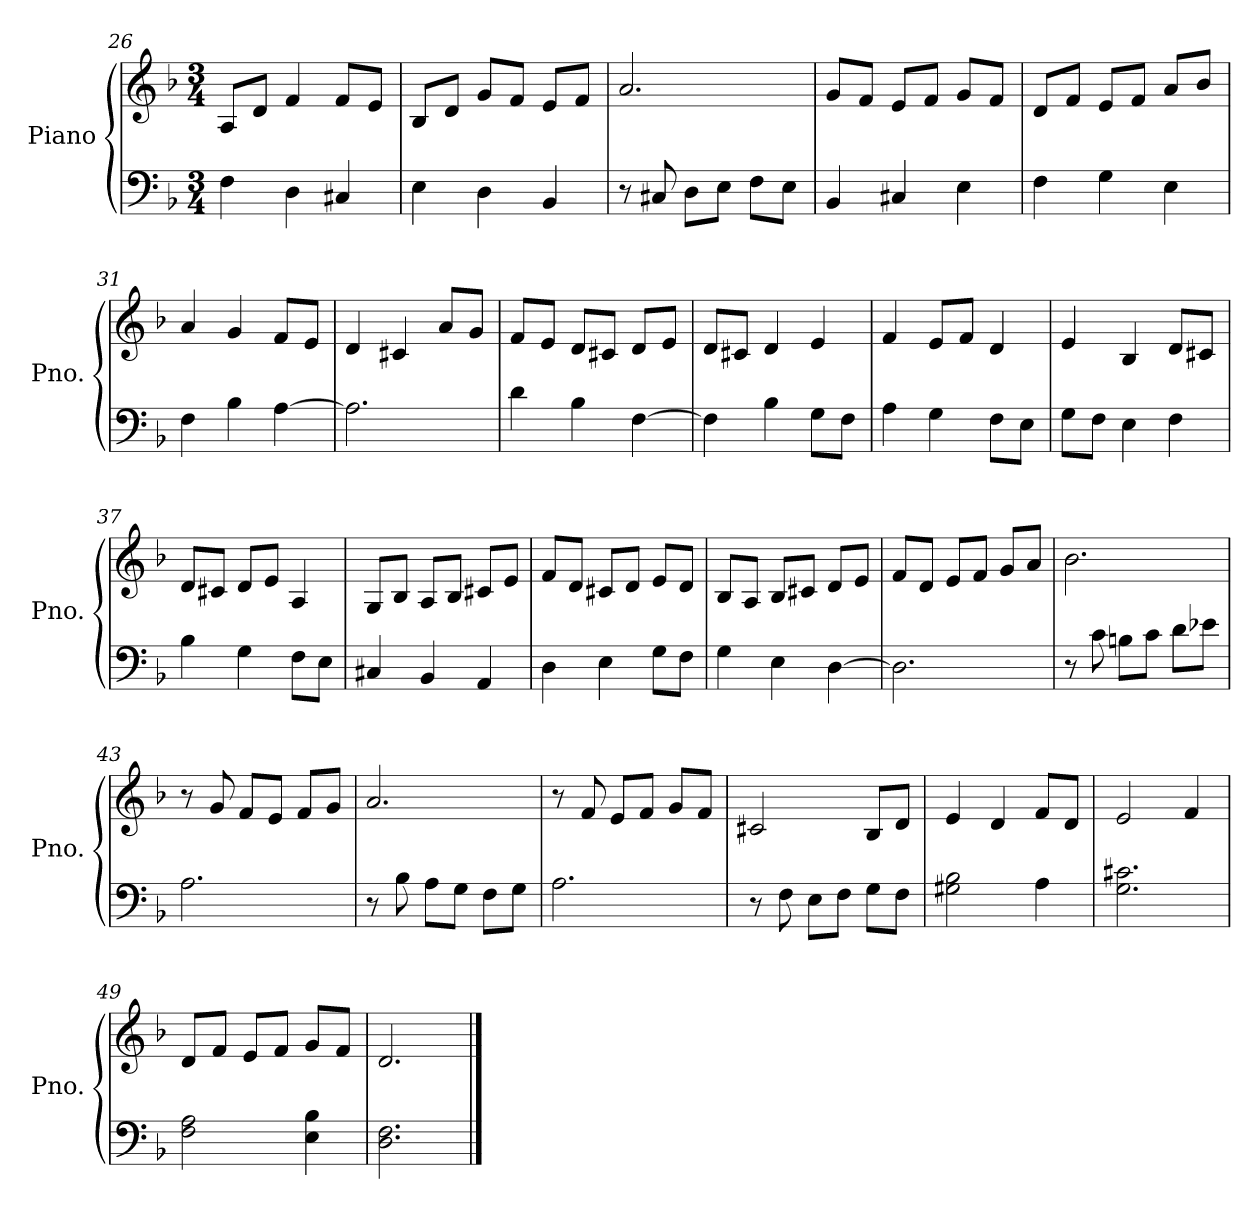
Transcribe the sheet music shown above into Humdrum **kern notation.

**kern	**kern
*part1	*part1
*staff2	*staff1
*I"Piano	*
*I'Pno.	*
*clefF4	*clefG2
*k[b-]	*k[b-]
*M3/4	*M3/4
=26	=26
4F\	8A/L
.	8d/J
4D\	4f/
4C#X/	8f/L
.	8e/J
=27	=27
4E\	8B-/L
.	8d/J
4D\	8g/L
.	8f/J
4BB-/	8e/L
.	8f/J
=28	=28
8r	2.a/
8C#X/	.
8D\L	.
8E\J	.
8F\L	.
8E\J	.
=29	=29
4BB-/	8g/L
.	8f/J
4C#X/	8e/L
.	8f/J
4E\	8g/L
.	8f/J
=30	=30
4F\	8d/L
.	8f/J
4G\	8e/L
.	8f/J
4E\	8a/L
.	8b-/J
=31	=31
4F\	4a/
4B-\	4g/
[4A\	8f/L
.	8e/J
!!LO:PB:g=z
=32	=32
2.A\]	4d/
.	4c#X/
.	8a/L
.	8g/J
=33	=33
4d\	8f/L
.	8e/J
4B-\	8d/L
.	8c#X/J
[4F\	8d/L
.	8e/J
=34	=34
4F\]	8d/L
.	8c#X/J
4B-\	4d/
8G\L	4e/
8F\J	.
=35	=35
4A\	4f/
4G\	8e/L
.	8f/J
8F\L	4d/
8E\J	.
=36	=36
8G\L	4e/
8F\J	.
4E\	4B-/
4F\	8d/L
.	8c#X/J
=37	=37
4B-\	8d/L
.	8c#X/J
4G\	8d/L
.	8e/J
8F\L	4A/
8E\J	.
!!LO:LB:g=z
=38	=38
4C#X/	8G/L
.	8B-/J
4BB-/	8A/L
.	8B-/J
4AA/	8c#X/L
.	8e/J
=39	=39
4D\	8f/L
.	8d/J
4E\	8c#X/L
.	8d/J
8G\L	8e/L
8F\J	8d/J
=40	=40
4G\	8B-/L
.	8A/J
4E\	8B-/L
.	8c#X/J
[4D\	8d/L
.	8e/J
=41	=41
2.D\]	8f/L
.	8d/J
.	8e/L
.	8f/J
.	8g/L
.	8a/J
=42	=42
8r	2.b-\
8c\	.
8Bn\L	.
8c\J	.
8d\L	.
8e-X\J	.
!!LO:LB:g=z
=43	=43
2.A\	8r
.	8g/
.	8f/L
.	8e/J
.	8f/L
.	8g/J
=44	=44
8r	2.a/
8B-\	.
8A\L	.
8G\J	.
8F\L	.
8G\J	.
=45	=45
2.A\	8r
.	8f/
.	8e/L
.	8f/J
.	8g/L
.	8f/J
=46	=46
8r	2c#X/
8F\	.
8E\L	.
8F\J	.
8G\L	8B-/L
8F\J	8d/J
!!LO:LB:g=z
=47	=47
2G#X\ 2B-\	4e/
.	4d/
4A\	8f/L
.	8d/J
=48	=48
2.G\ 2.c#X\	2e/
.	4f/
=49	=49
2F\ 2A\	8d/L
.	8f/J
.	8e/L
.	8f/J
4E\ 4B-\	8g/L
.	8f/J
=50	=50
2.D\ 2.F\	2.d/
==	==
*-	*-
